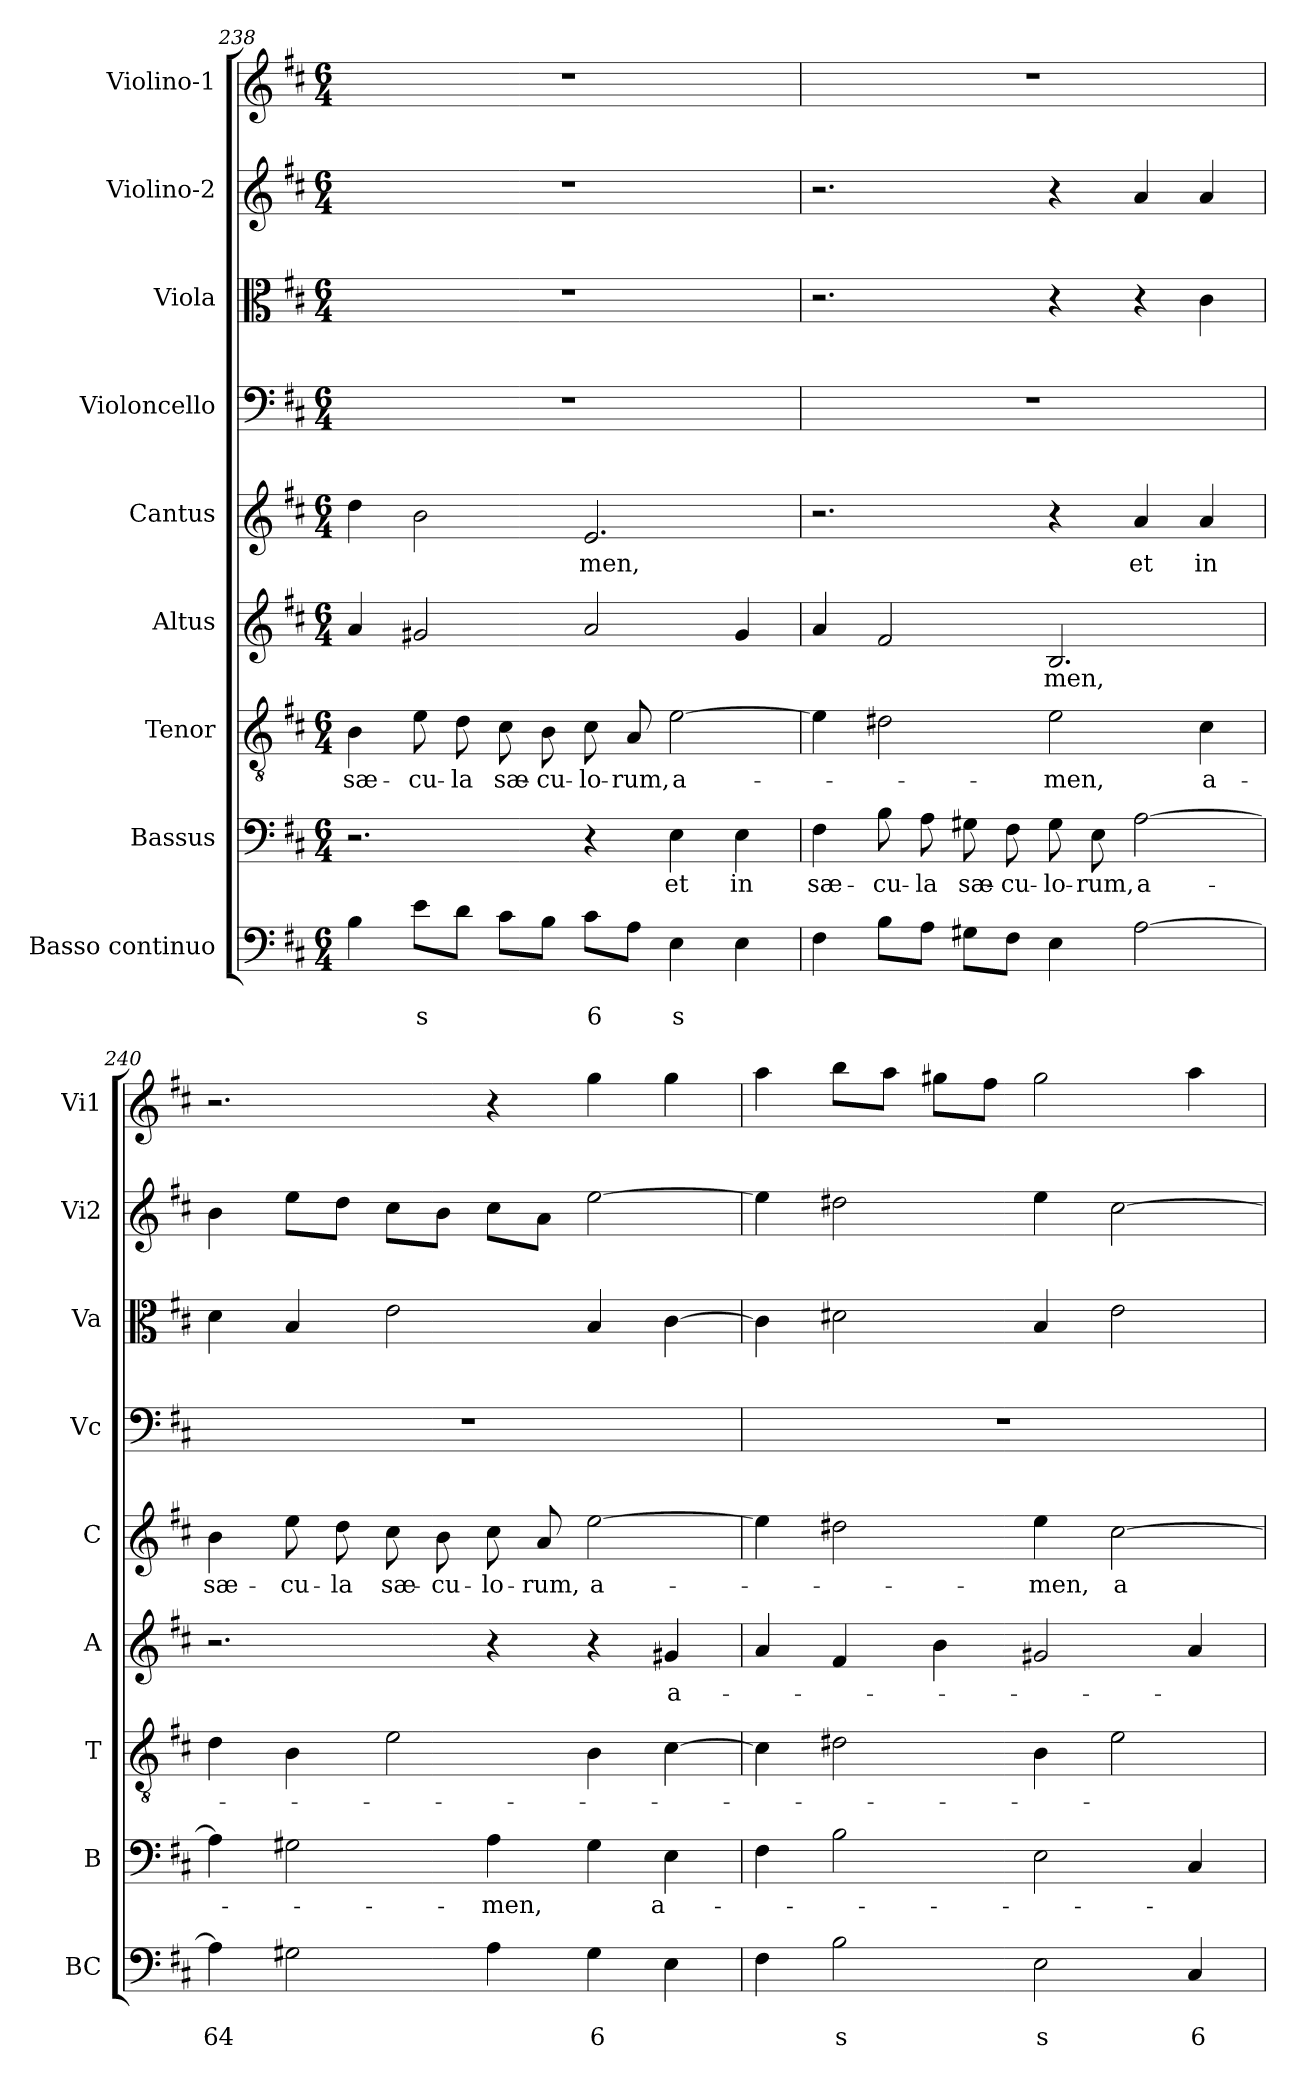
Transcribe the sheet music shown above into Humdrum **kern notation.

**kern	**text	**text	**kern	**text	**kern	**text	**kern	**text	**kern	**text	**kern	**kern	**kern	**kern
*part9	*part9	*part9	*part8	*part8	*part7	*part7	*part6	*part6	*part5	*part5	*part4	*part3	*part2	*part1
*staff9	*staff9	*staff9	*staff8	*staff8	*staff7	*staff7	*staff6	*staff6	*staff5	*staff5	*staff4	*staff3	*staff2	*staff1
*I"Basso continuo	*	*	*I"Bassus	*	*I"Tenor	*	*I"Altus	*	*I"Cantus	*	*I"Violoncello	*I"Viola	*I"Violino-2	*I"Violino-1
*I'BC	*	*	*I'B	*	*I'T	*	*I'A	*	*I'C	*	*I'Vc	*I'Va	*I'Vi2	*I'Vi1
*clefF4	*	*	*clefF4	*	*clefGv2	*	*clefG2	*	*clefG2	*	*clefF4	*clefC3	*clefG2	*clefG2
*k[f#c#]	*	*	*k[f#c#]	*	*k[f#c#]	*	*k[f#c#]	*	*k[f#c#]	*	*k[f#c#]	*k[f#c#]	*k[f#c#]	*k[f#c#]
*D:	*	*	*D:	*	*D:	*	*D:	*	*D:	*	*D:	*D:	*D:	*D:
*M6/4	*	*	*M6/4	*	*M6/4	*	*M6/4	*	*M6/4	*	*M6/4	*M6/4	*M6/4	*M6/4
=238	=238	=238	=238	=238	=238	=238	=238	=238	=238	=238	=238	=238	=238	=238
!	!	!	!	!	!	!LO:LY:b	!	!	!	!	!	!	!	!
4B\	.	.	2.r	.	4B\	sæ-	4a/	.	4dd\	.	1.r	1.r	1.r	1.r
!	!	!LO:LY:b	!	!	!	!LO:LY:b	!	!	!	!	!	!	!	!
8e\L	.	s	.	.	8e\	-cu-	2g#X/	.	2b\	.	.	.	.	.
!	!	!	!	!	!	!LO:LY:b	!	!	!	!	!	!	!	!
8d\J	.	.	.	.	8d\	-la	.	.	.	.	.	.	.	.
!	!	!	!	!	!	!LO:LY:b	!	!	!	!	!	!	!	!
8c#\L	.	.	.	.	8c#\	sæ-	.	.	.	.	.	.	.	.
!	!	!	!	!	!	!LO:LY:b	!	!	!	!	!	!	!	!
8B\J	.	.	.	.	8B\	-cu-	.	.	.	.	.	.	.	.
!	!	!LO:LY:b	!	!	!	!LO:LY:b	!	!	!	!LO:LY:b	!	!	!	!
8c#\L	.	6	4r	.	8c#\	-lo-	2a/	.	2.e/	-men,	.	.	.	.
!	!	!	!	!	!	!LO:LY:b	!	!	!	!	!	!	!	!
8A\J	.	.	.	.	8A/	-rum,	.	.	.	.	.	.	.	.
!	!	!LO:LY:b	!	!LO:LY:b	!	!LO:LY:b	!	!	!	!	!	!	!	!
4E\	.	s	4E\	et	[2e\	a-	.	.	.	.	.	.	.	.
!	!	!	!	!LO:LY:b	!	!	!	!	!	!	!	!	!	!
4E\	.	.	4E\	in	.	.	4g#/	.	.	.	.	.	.	.
=239	=239	=239	=239	=239	=239	=239	=239	=239	=239	=239	=239	=239	=239	=239
!	!	!	!	!LO:LY:b	!	!	!	!	!	!	!	!	!	!
4F#\	.	.	4F#\	sæ-	4e\]	.	4a/	.	2.r	.	1.r	2.r	2.r	1.r
!	!	!	!	!LO:LY:b	!	!	!	!	!	!	!	!	!	!
8B\L	.	.	8B\	-cu-	2d#X\	.	2f#/	.	.	.	.	.	.	.
!	!	!	!	!LO:LY:b	!	!	!	!	!	!	!	!	!	!
8A\J	.	.	8A\	-la	.	.	.	.	.	.	.	.	.	.
!	!	!	!	!LO:LY:b	!	!	!	!	!	!	!	!	!	!
8G#X\L	.	.	8G#X\	sæ-	.	.	.	.	.	.	.	.	.	.
!	!	!	!	!LO:LY:b	!	!	!	!	!	!	!	!	!	!
8F#\J	.	.	8F#\	-cu-	.	.	.	.	.	.	.	.	.	.
!	!	!	!	!LO:LY:b	!	!LO:LY:b	!	!LO:LY:b	!	!	!	!	!	!
4E\	.	.	8G#\	-lo-	2e\	-men,	2.B/	-men,	4r	.	.	4r	4r	.
!	!	!	!	!LO:LY:b	!	!	!	!	!	!	!	!	!	!
.	.	.	8E\	-rum,	.	.	.	.	.	.	.	.	.	.
!	!	!	!	!LO:LY:b	!	!	!	!	!	!LO:LY:b	!	!	!	!
[2A\	.	.	[2A\	a-	.	.	.	.	4a/	et	.	4r	4a/	.
!	!	!	!	!	!	!LO:LY:b	!	!	!	!LO:LY:b	!	!	!	!
.	.	.	.	.	4c#\	a-	.	.	4a/	in	.	4c#\	4a/	.
!!LO:LB:g=z
=240	=240	=240	=240	=240	=240	=240	=240	=240	=240	=240	=240	=240	=240	=240
!	!	!LO:LY:b	!	!	!	!	!	!	!	!LO:LY:b	!	!	!	!
4A\]	.	64	4A\]	.	4d\	.	2.r	.	4b\	sæ-	1.r	4d\	4b\	2.r
!	!	!	!	!	!	!	!	!	!	!LO:LY:b	!	!	!	!
2G#X\	.	.	2G#X\	.	4B\	.	.	.	8ee\	-cu-	.	4B/	8ee\L	.
!	!	!	!	!	!	!	!	!	!	!LO:LY:b	!	!	!	!
.	.	.	.	.	.	.	.	.	8dd\	-la	.	.	8dd\J	.
!	!	!	!	!	!	!	!	!	!	!LO:LY:b	!	!	!	!
.	.	.	.	.	2e\	.	.	.	8cc#\	sæ-	.	2e\	8cc#\L	.
!	!	!	!	!	!	!	!	!	!	!LO:LY:b	!	!	!	!
.	.	.	.	.	.	.	.	.	8b\	-cu-	.	.	8b\J	.
!	!	!	!	!LO:LY:b	!	!	!	!	!	!LO:LY:b	!	!	!	!
4A\	.	.	4A\	-men,	.	.	4r	.	8cc#\	-lo-	.	.	8cc#\L	4r
!	!	!	!	!	!	!	!	!	!	!LO:LY:b	!	!	!	!
.	.	.	.	.	.	.	.	.	8a/	-rum,	.	.	8a\J	.
!	!	!LO:LY:b	!	!	!	!	!	!	!	!LO:LY:b	!	!	!	!
4G#\	.	6	4G#\	.	4B\	.	4r	.	[2ee\	a-	.	4B/	[2ee\	4gg\
!	!	!	!	!LO:LY:b	!	!	!	!LO:LY:b	!	!	!	!	!	!
4E\	.	.	4E\	a-	[4c#\	.	4g#X/	a-	.	.	.	[4c#\	.	4gg\
=241	=241	=241	=241	=241	=241	=241	=241	=241	=241	=241	=241	=241	=241	=241
4F#\	.	.	4F#\	.	4c#\]	.	4a/	.	4ee\]	.	1.r	4c#\]	4ee\]	4aa\
!	!	!LO:LY:b	!	!	!	!	!	!	!	!	!	!	!	!
2B\	.	s	2B\	.	2d#X\	.	4f#/	.	2dd#X\	.	.	2d#X\	2dd#X\	8bb\L
.	.	.	.	.	.	.	.	.	.	.	.	.	.	8aa\J
.	.	.	.	.	.	.	4b\	.	.	.	.	.	.	8gg#X\L
.	.	.	.	.	.	.	.	.	.	.	.	.	.	8ff#\J
!	!	!LO:LY:b	!	!	!	!	!	!	!	!LO:LY:b	!	!	!	!
2E\	.	s	2E\	.	4B\	.	2g#X/	.	4ee\	-men,	.	4B/	4ee\	2gg#\
!	!	!	!	!	!	!	!	!	!	!LO:LY:b	!	!	!	!
.	.	.	.	.	2e\	.	.	.	[2cc#\	a-	.	2e\	[2cc#\	.
!	!	!LO:LY:b	!	!	!	!	!	!	!	!	!	!	!	!
4C#/	.	6	4C#/	.	.	.	4a/	.	.	.	.	.	.	4aa\
=	=	=	=	=	=	=	=	=	=	=	=	=	=	=
*-	*-	*-	*-	*-	*-	*-	*-	*-	*-	*-	*-	*-	*-	*-
